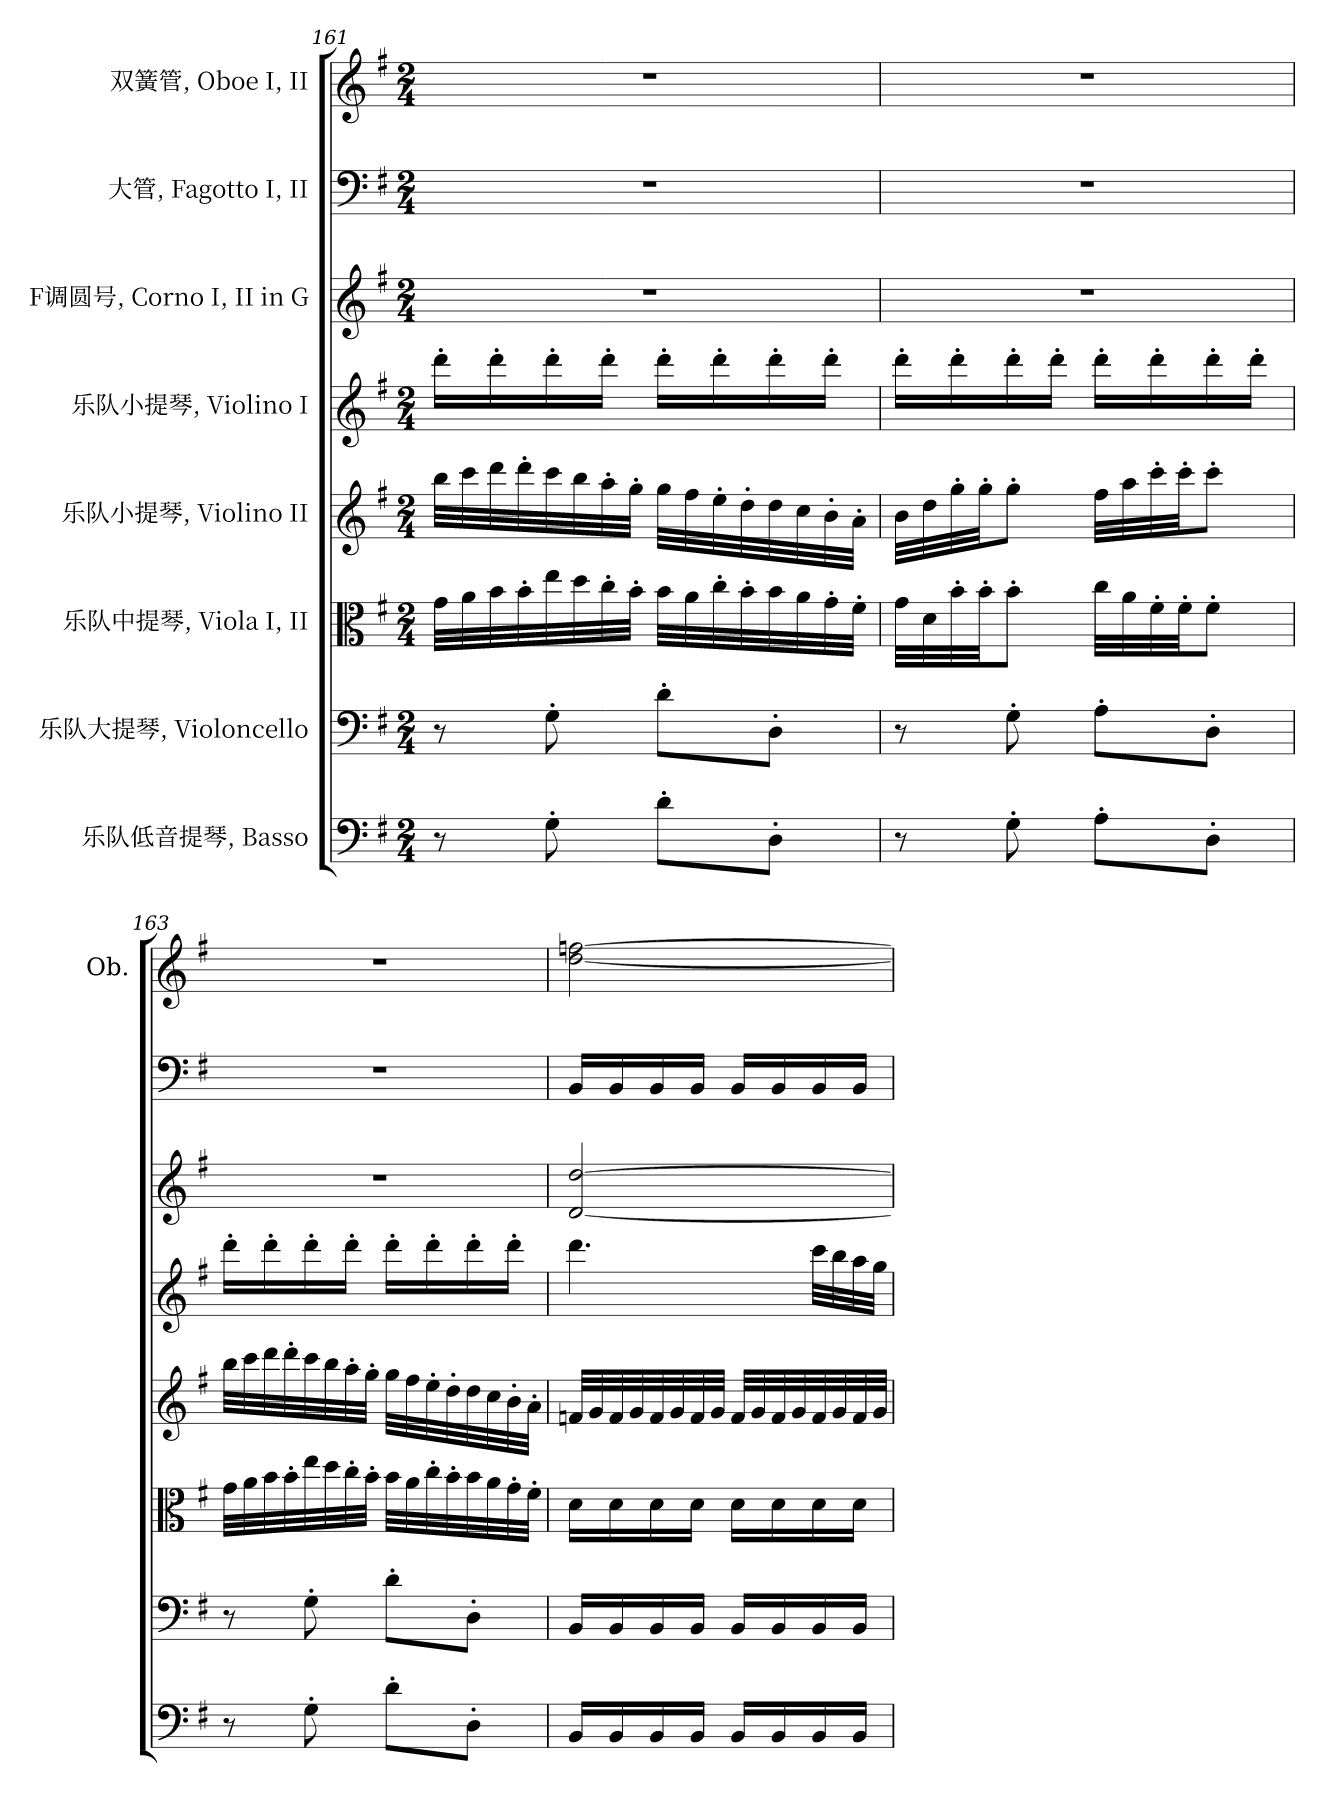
**kern	**kern	**kern	**kern	**kern	**kern	**kern	**kern
*part8	*part7	*part6	*part5	*part4	*part3	*part2	*part1
*staff8	*staff7	*staff6	*staff5	*staff4	*staff3	*staff2	*staff1
*I"乐队低音提琴, Basso	*I"乐队大提琴, Violoncello	*I"乐队中提琴, Viola I, II	*I"乐队小提琴, Violino II	*I"乐队小提琴, Violino I	*I"F调圆号, Corno I, II in G	*I"大管, Fagotto I, II	*I"双簧管, Oboe I, II
*	*	*	*	*	*	*	*I'Ob.
*clefF4	*clefF4	*clefC3	*clefG2	*clefG2	*clefG2	*clefF4	*clefG2
*ITrd7c12	*	*	*	*	*ITrd4c7	*	*
*k[f#]	*k[f#]	*k[f#]	*k[f#]	*k[f#]	*k[]	*k[f#]	*k[f#]
*M2/4	*M2/4	*M2/4	*M2/4	*M2/4	*M2/4	*M2/4	*M2/4
=161	=161	=161	=161	=161	=161	=161	=161
8r	8r	32g\LLL	32bb\LLL	16ddd'\LL	2r	2r	2r
.	.	32a\	32ccc\	.	.	.	.
.	.	32b\	32ddd\	16ddd'\	.	.	.
.	.	32b'\	32ddd'\	.	.	.	.
8GG'\	8G'\	32ee\	32ccc\	16ddd'\	.	.	.
.	.	32dd\	32bb\	.	.	.	.
.	.	32cc'\	32aa'\	16ddd'\JJ	.	.	.
.	.	32b'\JJJ	32gg'\JJJ	.	.	.	.
8D'\L	8d'\L	32b\LLL	32gg\LLL	16ddd'\LL	.	.	.
.	.	32a\	32ff#\	.	.	.	.
.	.	32cc'\	32ee'\	16ddd'\	.	.	.
.	.	32b'\	32dd'\	.	.	.	.
8DD'\J	8D'\J	32b\	32dd\	16ddd'\	.	.	.
.	.	32a\	32cc\	.	.	.	.
.	.	32g'\	32b'\	16ddd'\JJ	.	.	.
.	.	32f#'\JJJ	32a'\JJJ	.	.	.	.
!!LO:PB:g=z
=162	=162	=162	=162	=162	=162	=162	=162
8r	8r	32g\LLL	32b\LLL	16ddd'\LL	2r	2r	2r
.	.	32d\	32dd\	.	.	.	.
.	.	32b'\	32gg'\	16ddd'\	.	.	.
.	.	32b'\JJ	32gg'\JJ	.	.	.	.
8GG'\	8G'\	8b'\J	8gg'\J	16ddd'\	.	.	.
.	.	.	.	16ddd'\JJ	.	.	.
8AA'\L	8A'\L	32cc\LLL	32ff#\LLL	16ddd'\LL	.	.	.
.	.	32a\	32aa\	.	.	.	.
.	.	32f#'\	32ccc'\	16ddd'\	.	.	.
.	.	32f#'\JJ	32ccc'\JJ	.	.	.	.
8DD'\J	8D'\J	8f#'\J	8ccc'\J	16ddd'\	.	.	.
.	.	.	.	16ddd'\JJ	.	.	.
=163	=163	=163	=163	=163	=163	=163	=163
8r	8r	32g\LLL	32bb\LLL	16ddd'\LL	2r	2r	2r
.	.	32a\	32ccc\	.	.	.	.
.	.	32b\	32ddd\	16ddd'\	.	.	.
.	.	32b'\	32ddd'\	.	.	.	.
8GG'\	8G'\	32ee\	32ccc\	16ddd'\	.	.	.
.	.	32dd\	32bb\	.	.	.	.
.	.	32cc'\	32aa'\	16ddd'\JJ	.	.	.
.	.	32b'\JJJ	32gg'\JJJ	.	.	.	.
8D'\L	8d'\L	32b\LLL	32gg\LLL	16ddd'\LL	.	.	.
.	.	32a\	32ff#\	.	.	.	.
.	.	32cc'\	32ee'\	16ddd'\	.	.	.
.	.	32b'\	32dd'\	.	.	.	.
8DD'\J	8D'\J	32b\	32dd\	16ddd'\	.	.	.
.	.	32a\	32cc\	.	.	.	.
.	.	32g'\	32b'\	16ddd'\JJ	.	.	.
.	.	32f#'\JJJ	32a'\JJJ	.	.	.	.
!!LO:PB:g=z
=164	=164	=164	=164	=164	=164	=164	=164
16BBB/LL	16BB/LL	16d\LL	32fn/LLL	4.ddd\	[2G/ [2g/	16BB/LL	[2dd\ [2ffn\
.	.	.	32g/	.	.	.	.
16BBB/	16BB/	16d\	32f/	.	.	16BB/	.
.	.	.	32g/	.	.	.	.
16BBB/	16BB/	16d\	32f/	.	.	16BB/	.
.	.	.	32g/	.	.	.	.
16BBB/JJ	16BB/JJ	16d\JJ	32f/	.	.	16BB/JJ	.
.	.	.	32g/JJJ	.	.	.	.
16BBB/LL	16BB/LL	16d\LL	32f/LLL	.	.	16BB/LL	.
.	.	.	32g/	.	.	.	.
16BBB/	16BB/	16d\	32f/	.	.	16BB/	.
.	.	.	32g/	.	.	.	.
16BBB/	16BB/	16d\	32f/	32ccc\LLL	.	16BB/	.
.	.	.	32g/	32bb\	.	.	.
16BBB/JJ	16BB/JJ	16d\JJ	32f/	32aa\	.	16BB/JJ	.
.	.	.	32g/JJJ	32gg\JJJ	.	.	.
=	=	=	=	=	=	=	=
*-	*-	*-	*-	*-	*-	*-	*-
